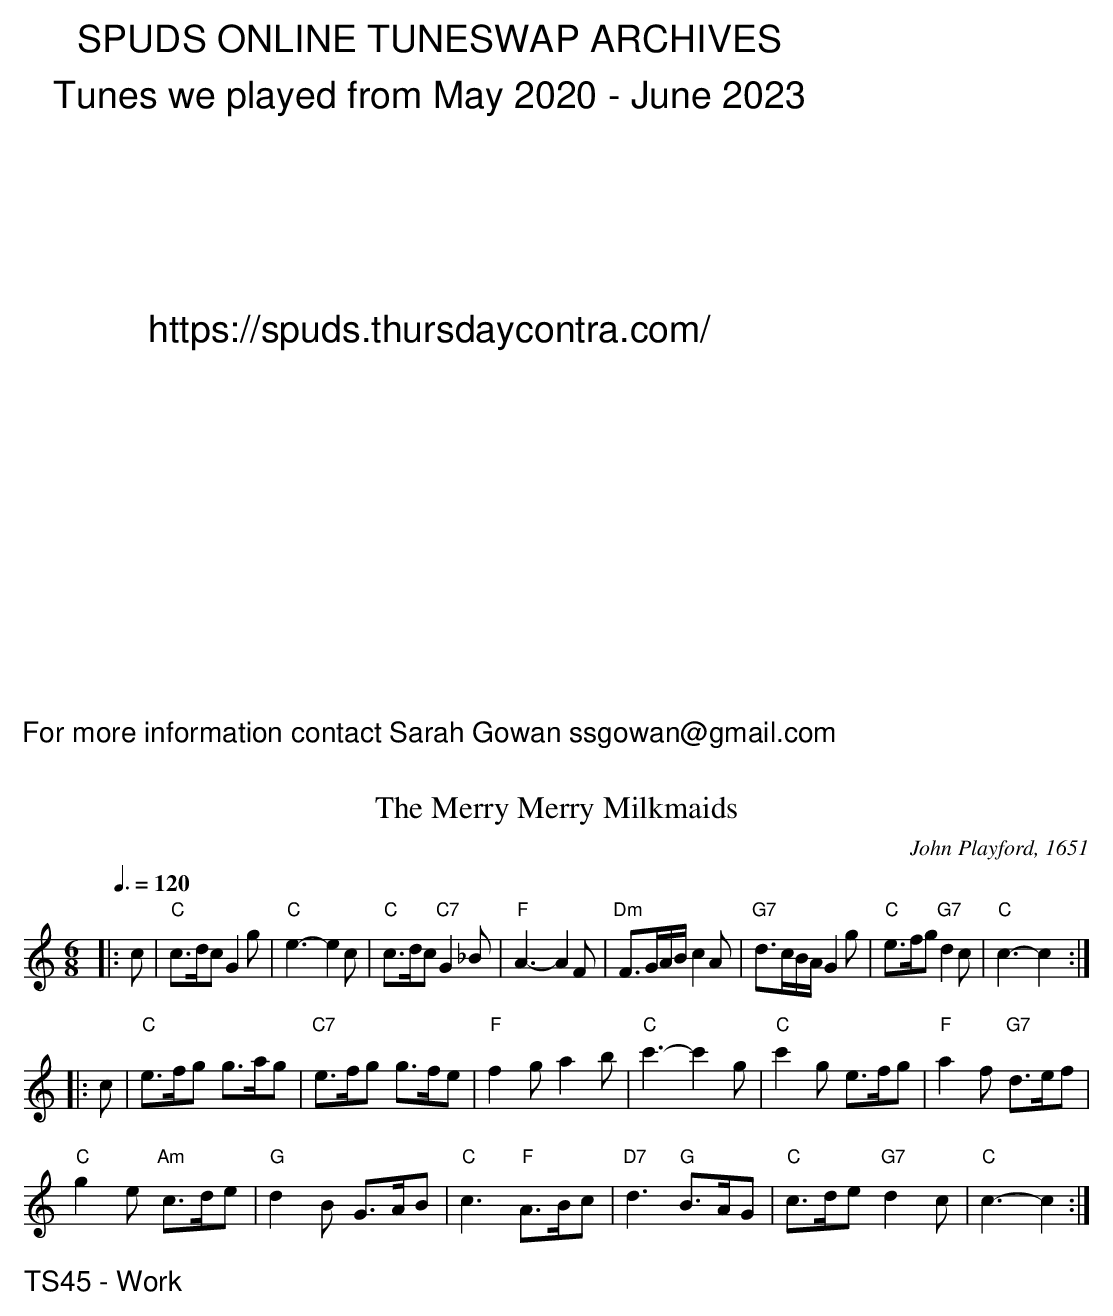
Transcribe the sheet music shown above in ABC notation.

X:1
T:Merry Merry Milkmaids, The
C:John Playford, 1651
Q:3/8=120
M:6/8
L:1/8
K:C
|: c | "C"c3/d/c G2g | "C"e3-e2c | "C"c3/d/c "C7"G2_B | "F"A3-A2F |\
"Dm"F>GA/B/ c2A | "G7"d>cB/A/ G2g | "C"e>fg "G7"d2c | "C"c3-c2 :|
|: c | "C"e>fg g>ag | "C7"e>fg g>fe | "F"f2g a2b | "C"c'3- c'2g | "C"c'2g e>fg | "F"a2f "G7"d>ef |
"C"g2e "Am"c>de | "G"d2B G>AB | "C"c3 "F"A>Bc | "D7"d3 "G"B>AG | "C"c3/d/e "G7"d2c | "C"c3-c2 :|
